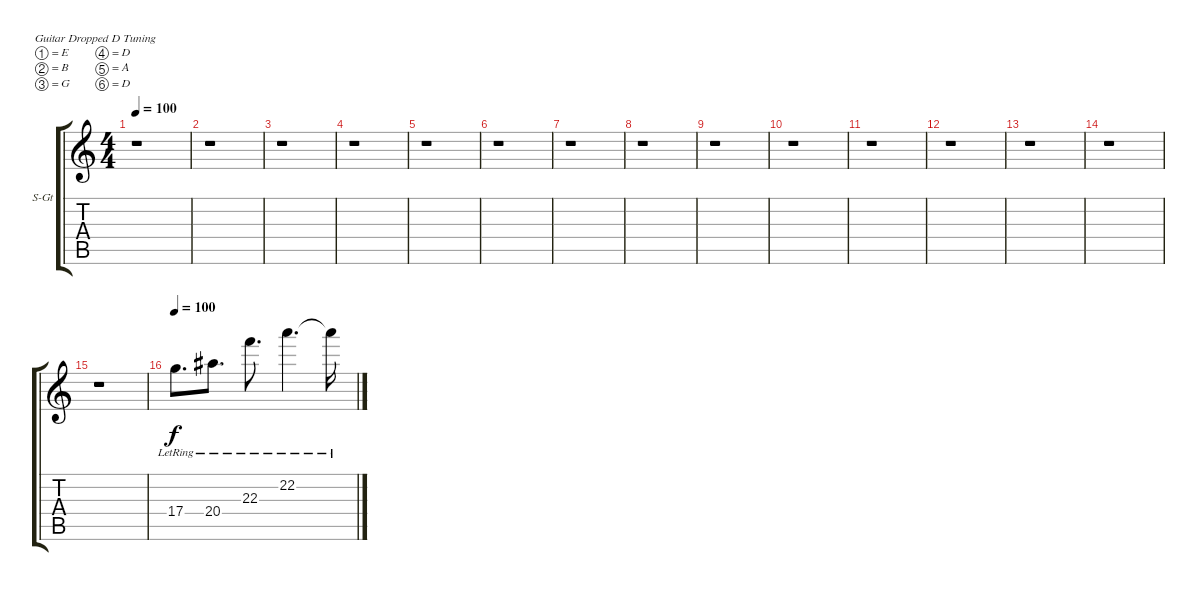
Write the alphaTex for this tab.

\bracketExtendMode groupsimilarinstruments
\firstSystemTrackNameOrientation horizontal
\otherSystemsTrackNameOrientation horizontal
\track ("Tommy synth" "S-Gt") {instrument stringensemble1}
\staff {score tabs}
\tuning (E4 B3 G3 D3 A2 D2)
\displaytranspose 12
\ts (4 4)
\tempo 100
\clef g2
\ks c
r.1{dy mf} |
r.1 |
r.1 |
r.1 |
r.1 |
r.1 |
r.1 |
r.1 |
r.1 |
r.1 |
r.1 |
r.1 |
r.1 |
r.1 |
r.1 |
\tempo 100
17.4{lr}.8{d dy f} 20.4{lr}.8{d} 22.3{lr}.8{d} 22.2{lr}.4{d} 22.2{lr t}.16
